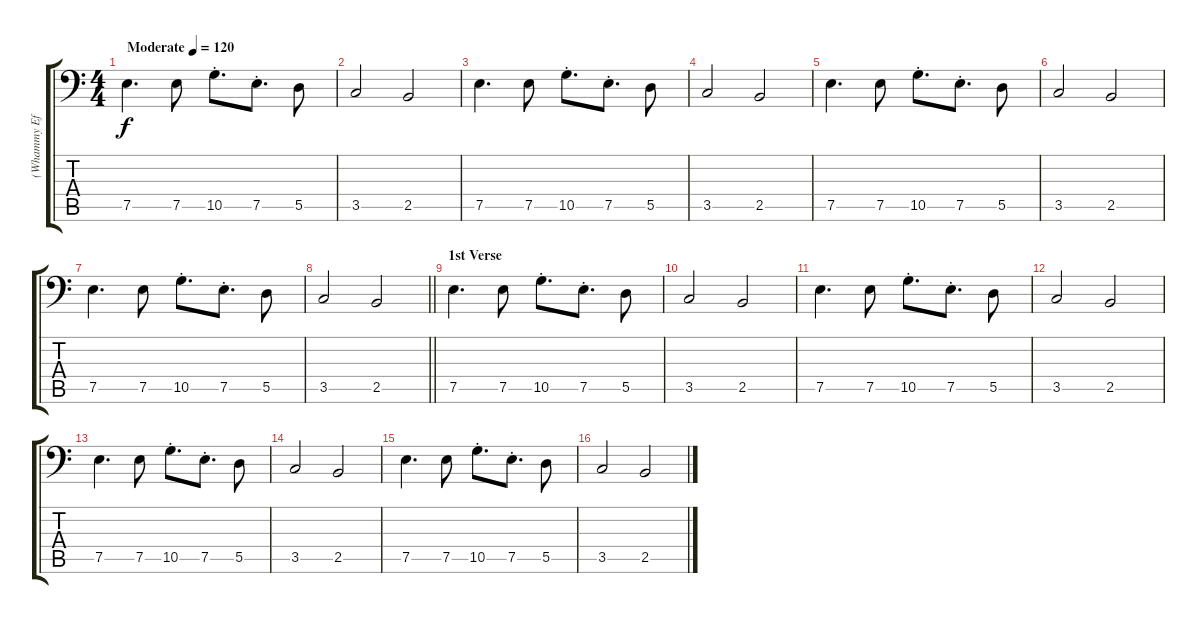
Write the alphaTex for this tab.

\track ("(Whammy Effect)" "(Whammy Ef") {instrument electricbasspick}
\staff {score tabs}
\tuning (E3 B2 G2 D2 A1 E1) {hide}
\ts (4 4)
\tempo (120 "Moderate")
\clef f4
\ks c
7.5.4{d dy f instrument electricbasspick} 7.5.8 10.5{st}.8{d} 7.5{st}.8{d} 5.5.8 |
3.5.2 2.5.2 |
7.5.4{d} 7.5.8 10.5{st}.8{d} 7.5{st}.8{d} 5.5.8 |
3.5.2 2.5.2 |
7.5.4{d} 7.5.8 10.5{st}.8{d} 7.5{st}.8{d} 5.5.8 |
3.5.2 2.5.2 |
7.5.4{d} 7.5.8 10.5{st}.8{d} 7.5{st}.8{d} 5.5.8 |
\barLineRight lightlight
3.5.2 2.5.2 |
\section ("" "1st Verse")
7.5.4{d} 7.5.8 10.5{st}.8{d} 7.5{st}.8{d} 5.5.8 |
3.5.2 2.5.2 |
7.5.4{d} 7.5.8 10.5{st}.8{d} 7.5{st}.8{d} 5.5.8 |
3.5.2 2.5.2 |
7.5.4{d} 7.5.8 10.5{st}.8{d} 7.5{st}.8{d} 5.5.8 |
3.5.2 2.5.2 |
7.5.4{d} 7.5.8 10.5{st}.8{d} 7.5{st}.8{d} 5.5.8 |
3.5.2 2.5.2
